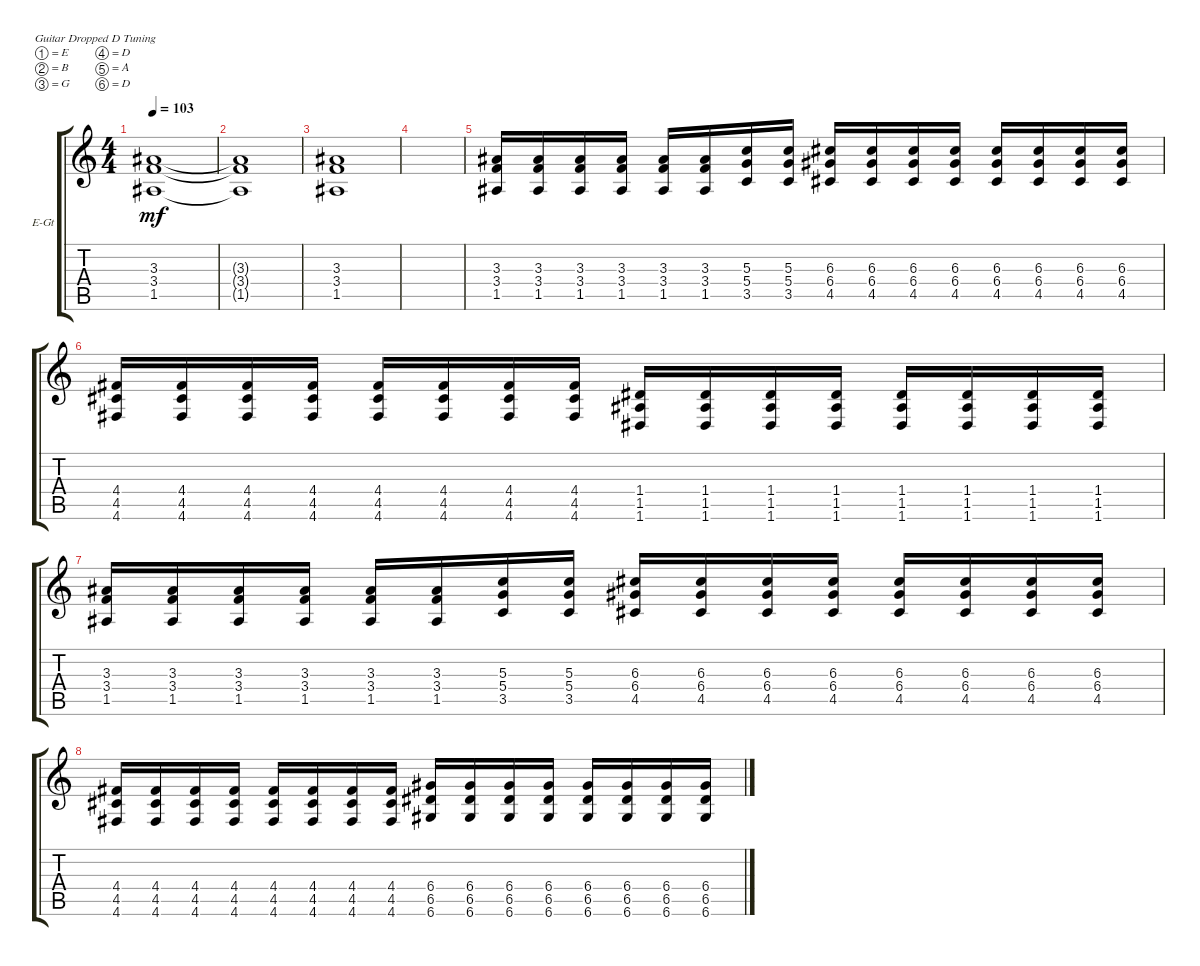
\defaultSystemsLayout 4
\bracketExtendMode groupsimilarinstruments
\firstSystemTrackNameOrientation horizontal
\otherSystemsTrackNameOrientation horizontal
\track ("Electric Guitar" "E-Gt") {instrument overdrivenguitar}
\staff {score tabs}
\tuning (E4 B3 G3 D3 A2 D2)
\ts (4 4)
\tempo 103
\clef g2
\ks c
(3.3 3.4 1.5).1{dy mf} |
(1.5{t} 3.4{t} 3.3{t}).1 |
(3.3 3.4 1.5).1 |
|
(1.5 3.4 3.3).16 (1.5 3.4 3.3).16 (1.5 3.4 3.3).16 (1.5 3.4 3.3).16 (1.5 3.4 3.3).16 (1.5 3.4 3.3).16 (3.5 5.4 5.3).16 (3.5 5.4 5.3).16 (4.5 6.4 6.3).16 (4.5 6.4 6.3).16 (4.5 6.4 6.3).16 (4.5 6.4 6.3).16 (4.5 6.4 6.3).16 (4.5 6.4 6.3).16 (4.5 6.4 6.3).16 (4.5 6.4 6.3).16 |
(4.6 4.5 4.4).16 (4.6 4.5 4.4).16 (4.6 4.5 4.4).16 (4.6 4.5 4.4).16 (4.6 4.5 4.4).16 (4.6 4.5 4.4).16 (4.6 4.5 4.4).16 (4.6 4.5 4.4).16 (1.6 1.5 1.4).16 (1.6 1.5 1.4).16 (1.6 1.5 1.4).16 (1.6 1.5 1.4).16 (1.6 1.5 1.4).16 (1.6 1.5 1.4).16 (1.6 1.5 1.4).16 (1.6 1.5 1.4).16 |
(1.5 3.4 3.3).16 (1.5 3.4 3.3).16 (1.5 3.4 3.3).16 (1.5 3.4 3.3).16 (1.5 3.4 3.3).16 (1.5 3.4 3.3).16 (3.5 5.4 5.3).16 (3.5 5.4 5.3).16 (4.5 6.4 6.3).16 (4.5 6.4 6.3).16 (4.5 6.4 6.3).16 (4.5 6.4 6.3).16 (4.5 6.4 6.3).16 (4.5 6.4 6.3).16 (4.5 6.4 6.3).16 (4.5 6.4 6.3).16 |
(4.6 4.5 4.4).16 (4.6 4.5 4.4).16 (4.6 4.4 4.5).16 (4.6 4.5 4.4).16 (4.4 4.5 4.6).16 (4.6 4.4 4.5).16 (4.6 4.5 4.4).16 (4.6 4.4 4.5).16 (6.6 6.5 6.4).16 (6.6 6.5 6.4).16 (6.6 6.5 6.4).16 (6.6 6.5 6.4).16 (6.6 6.5 6.4).16 (6.6 6.5 6.4).16 (6.6 6.5 6.4).16 (6.6 6.5 6.4).16
